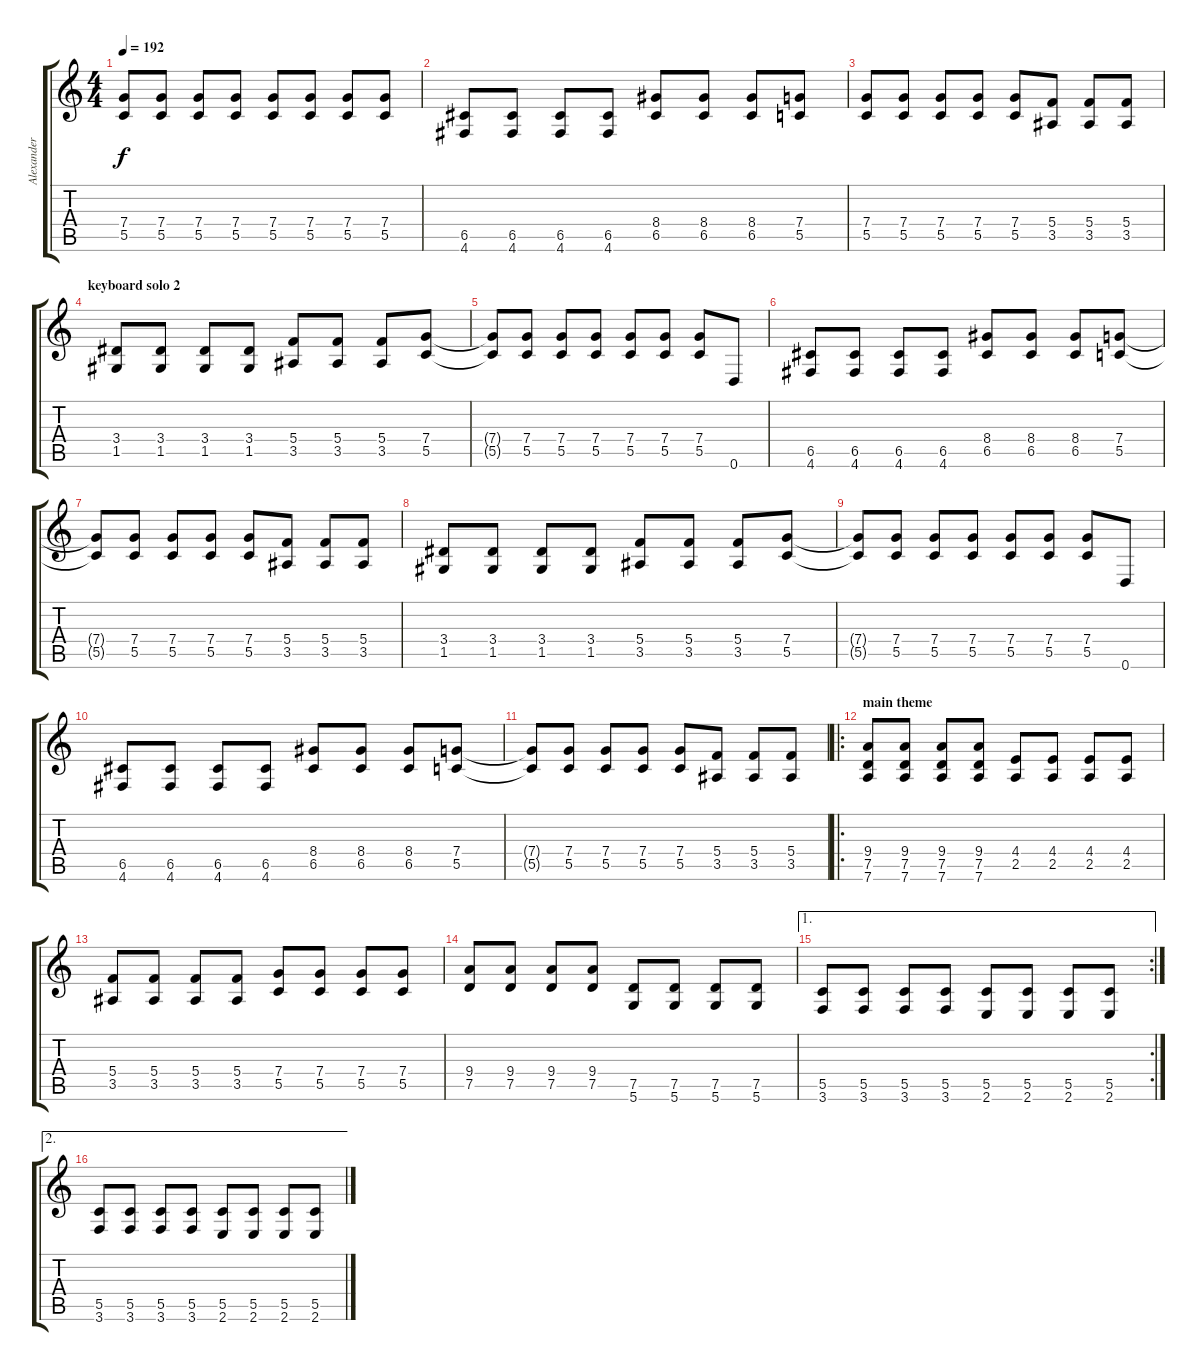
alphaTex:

\track ("Alexander Kuoppala" "Alexander ") {instrument distortionguitar}
\staff {score tabs}
\tuning (D4 A3 F3 C3 G2 D2) {hide}
\ts (4 4)
\tempo 192
\clef g2
\ks c
(7.4 5.5).8{dy f} (7.4 5.5).8 (7.4 5.5).8 (7.4 5.5).8 (7.4 5.5).8 (7.4 5.5).8 (7.4 5.5).8 (7.4 5.5).8 |
(6.5 4.6).8 (6.5 4.6).8 (6.5 4.6).8 (6.5 4.6).8 (8.4 6.5).8 (8.4 6.5).8 (8.4 6.5).8 (7.4 5.5).8 |
(7.4 5.5).8 (7.4 5.5).8 (7.4 5.5).8 (7.4 5.5).8 (7.4 5.5).8 (5.4 3.5).8 (5.4 3.5).8 (5.4 3.5).8 |
\section ("" "keyboard solo 2")
(3.4 1.5).8 (3.4 1.5).8 (3.4 1.5).8 (3.4 1.5).8 (5.4 3.5).8 (5.4 3.5).8 (5.4 3.5).8 (7.4 5.5).8 |
(7.4{t} 5.5{t}).8 (7.4 5.5).8 (7.4 5.5).8 (7.4 5.5).8 (7.4 5.5).8 (7.4 5.5).8 (7.4 5.5).8 0.6.8 |
(6.5 4.6).8 (6.5 4.6).8 (6.5 4.6).8 (6.5 4.6).8 (8.4 6.5).8 (8.4 6.5).8 (8.4 6.5).8 (7.4 5.5).8 |
(7.4{t} 5.5{t}).8 (7.4 5.5).8 (7.4 5.5).8 (7.4 5.5).8 (7.4 5.5).8 (5.4 3.5).8 (5.4 3.5).8 (5.4 3.5).8 |
(3.4 1.5).8 (3.4 1.5).8 (3.4 1.5).8 (3.4 1.5).8 (5.4 3.5).8 (5.4 3.5).8 (5.4 3.5).8 (7.4 5.5).8 |
(7.4{t} 5.5{t}).8 (7.4 5.5).8 (7.4 5.5).8 (7.4 5.5).8 (7.4 5.5).8 (7.4 5.5).8 (7.4 5.5).8 0.6.8 |
(6.5 4.6).8 (6.5 4.6).8 (6.5 4.6).8 (6.5 4.6).8 (8.4 6.5).8 (8.4 6.5).8 (8.4 6.5).8 (7.4 5.5).8 |
(7.4{t} 5.5{t}).8 (7.4 5.5).8 (7.4 5.5).8 (7.4 5.5).8 (7.4 5.5).8 (5.4 3.5).8 (5.4 3.5).8 (5.4 3.5).8 |
\ro
\section ("" "main theme")
(9.4 7.5 7.6).8 (9.4 7.5 7.6).8 (9.4 7.5 7.6).8 (9.4 7.5 7.6).8 (4.4 2.5).8 (4.4 2.5).8 (4.4 2.5).8 (4.4 2.5).8 |
(5.4 3.5).8 (5.4 3.5).8 (5.4 3.5).8 (5.4 3.5).8 (7.4 5.5).8 (7.4 5.5).8 (7.4 5.5).8 (7.4 5.5).8 |
(9.4 7.5).8 (9.4 7.5).8 (9.4 7.5).8 (9.4 7.5).8 (7.5 5.6).8 (7.5 5.6).8 (7.5 5.6).8 (7.5 5.6).8 |
\ae 1
\rc 2
(5.5 3.6).8 (5.5 3.6).8 (5.5 3.6).8 (5.5 3.6).8 (5.5 2.6).8 (5.5 2.6).8 (5.5 2.6).8 (5.5 2.6).8 |
\ae 2
(5.5 3.6).8 (5.5 3.6).8 (5.5 3.6).8 (5.5 3.6).8 (5.5 2.6).8 (5.5 2.6).8 (5.5 2.6).8 (5.5 2.6).8
